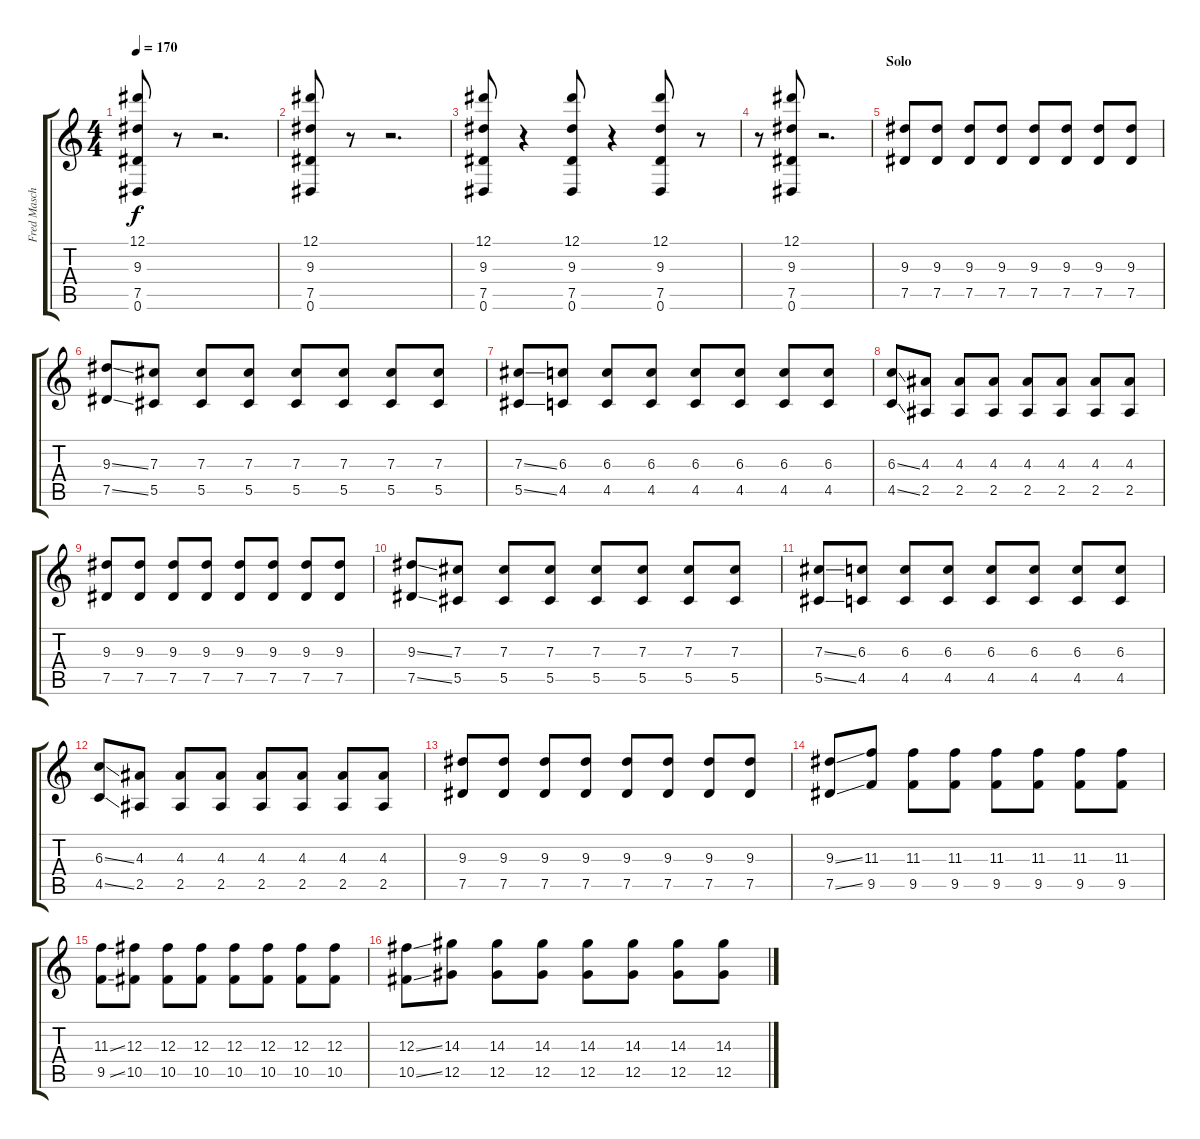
\track ("Fred Mascherino - Guitar" "Fred Masch") {instrument distortionguitar}
\staff {score tabs}
\tuning (Eb4 Bb3 Gb3 Db3 Ab2 Eb2) {hide}
\ts (4 4)
\tempo 170
\clef g2
\ks c
(12.1 9.3 7.5 0.6).8{dy f} r.8 r.2{d} |
(12.1 9.3 7.5 0.6).8 r.8 r.2{d} |
(12.1 9.3 7.5 0.6).8 r.4 (12.1 9.3 7.5 0.6).8 r.4 (12.1 9.3 7.5 0.6).8 r.8 |
r.8 (12.1 9.3 7.5 0.6).8 r.2{d} |
\section ("" "Solo")
(9.3 7.5).8 (9.3 7.5).8 (9.3 7.5).8 (9.3 7.5).8 (9.3 7.5).8 (9.3 7.5).8 (9.3 7.5).8 (9.3 7.5).8 |
(9.3{ss} 7.5{ss}).8 (7.3 5.5).8 (7.3 5.5).8 (7.3 5.5).8 (7.3 5.5).8 (7.3 5.5).8 (7.3 5.5).8 (7.3 5.5).8 |
(7.3{ss} 5.5{ss}).8 (6.3 4.5).8 (6.3 4.5).8 (6.3 4.5).8 (6.3 4.5).8 (6.3 4.5).8 (6.3 4.5).8 (6.3 4.5).8 |
(6.3{ss} 4.5{ss}).8 (4.3 2.5).8 (4.3 2.5).8 (4.3 2.5).8 (4.3 2.5).8 (4.3 2.5).8 (4.3 2.5).8 (4.3 2.5).8 |
(9.3 7.5).8 (9.3 7.5).8 (9.3 7.5).8 (9.3 7.5).8 (9.3 7.5).8 (9.3 7.5).8 (9.3 7.5).8 (9.3 7.5).8 |
(9.3{ss} 7.5{ss}).8 (7.3 5.5).8 (7.3 5.5).8 (7.3 5.5).8 (7.3 5.5).8 (7.3 5.5).8 (7.3 5.5).8 (7.3 5.5).8 |
(7.3{ss} 5.5{ss}).8 (6.3 4.5).8 (6.3 4.5).8 (6.3 4.5).8 (6.3 4.5).8 (6.3 4.5).8 (6.3 4.5).8 (6.3 4.5).8 |
(6.3{ss} 4.5{ss}).8 (4.3 2.5).8 (4.3 2.5).8 (4.3 2.5).8 (4.3 2.5).8 (4.3 2.5).8 (4.3 2.5).8 (4.3 2.5).8 |
(9.3 7.5).8 (9.3 7.5).8 (9.3 7.5).8 (9.3 7.5).8 (9.3 7.5).8 (9.3 7.5).8 (9.3 7.5).8 (9.3 7.5).8 |
(9.3{ss} 7.5{ss}).8 (11.3 9.5).8 (11.3 9.5).8 (11.3 9.5).8 (11.3 9.5).8 (11.3 9.5).8 (11.3 9.5).8 (11.3 9.5).8 |
(11.3{ss} 9.5{ss}).8 (12.3 10.5).8 (12.3 10.5).8 (12.3 10.5).8 (12.3 10.5).8 (12.3 10.5).8 (12.3 10.5).8 (12.3 10.5).8 |
(12.3{ss} 10.5{ss}).8 (14.3 12.5).8 (14.3 12.5).8 (14.3 12.5).8 (14.3 12.5).8 (14.3 12.5).8 (14.3 12.5).8 (14.3 12.5).8
